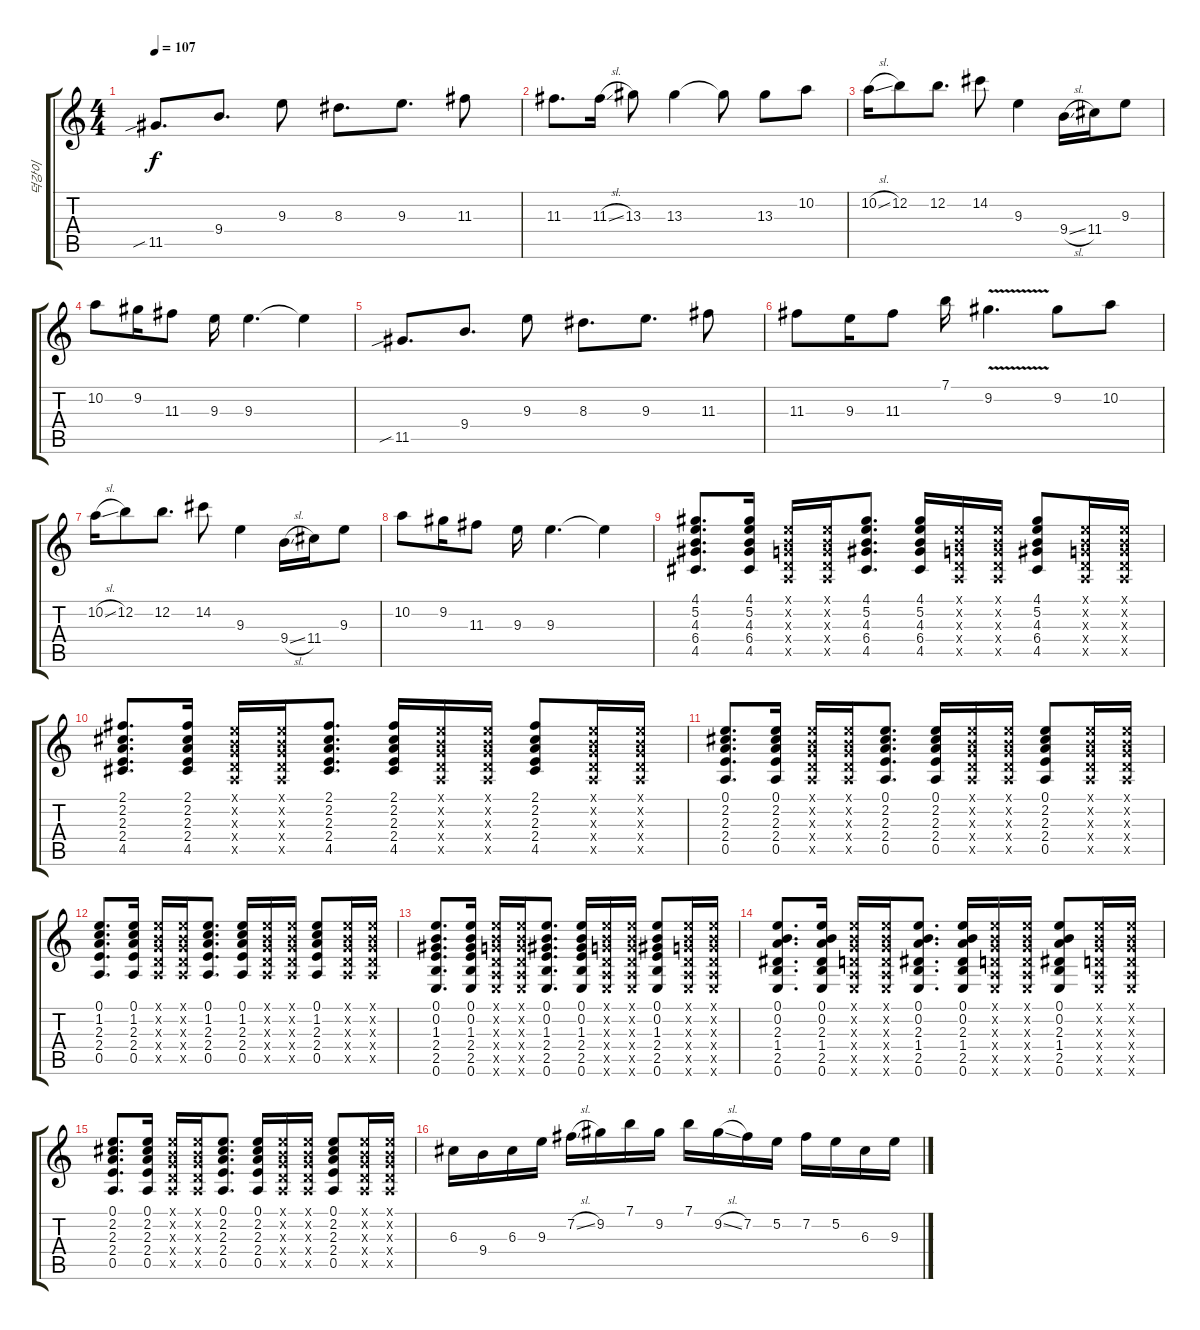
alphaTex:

\track ("덕강이" "덕강이") {instrument acousticguitarsteel}
\staff {score tabs}
\tuning (E4 B3 G3 D3 A2 E2) {hide}
\ts (4 4)
\tempo 107
\clef g2
\ks c
11.5{sib}.8{d dy f} 9.4.8{d} 9.3.8 8.3.8{d} 9.3.8{d} 11.3.8 |
11.3.8{d} 11.3{sl}.16 13.3.8 13.3.4 13.3{t}.8 13.3.8 10.2.8 |
10.2{sl}.16 12.2.8 12.2.8{d} 14.2.8 9.3.4 9.4{sl}.16 11.4.16 9.3.8 |
10.2.8 9.2.16 11.3.8 9.3.16 9.3.4{d} 9.3{t}.4 |
11.5{sib}.8{d} 9.4.8{d} 9.3.8 8.3.8{d} 9.3.8{d} 11.3.8 |
11.3.8 9.3.16 11.3.8 7.1.16 9.2{v}.4{d} 9.2.8 10.2.8 |
10.2{sl}.16 12.2.8 12.2.8{d} 14.2.8 9.3.4 9.4{sl}.16 11.4.16 9.3.8 |
10.2.8 9.2.16 11.3.8 9.3.16 9.3.4{d} 9.3{t}.4 |
(4.1 5.2 4.3 6.4 4.5).8{d} (4.1 5.2 4.3 6.4 4.5).16 (0.1{x} 0.2{x} 0.3{x} 0.4{x} 0.5{x}).16 (0.1{x} 0.2{x} 0.3{x} 0.4{x} 0.5{x}).16 (4.1 5.2 4.3 6.4 4.5).8{d} (4.1 5.2 4.3 6.4 4.5).16 (0.1{x} 0.2{x} 0.3{x} 0.4{x} 0.5{x}).16 (0.1{x} 0.2{x} 0.3{x} 0.4{x} 0.5{x}).16 (4.1 5.2 4.3 6.4 4.5).8 (0.1{x} 0.2{x} 0.3{x} 0.4{x} 0.5{x}).16 (0.1{x} 0.2{x} 0.3{x} 0.4{x} 0.5{x}).16 |
(2.1 2.2 2.3 2.4 4.5).8{d} (2.1 2.2 2.3 2.4 4.5).16 (0.1{x} 0.2{x} 0.3{x} 0.4{x} 0.5{x}).16 (0.1{x} 0.2{x} 0.3{x} 0.4{x} 0.5{x}).16 (2.1 2.2 2.3 2.4 4.5).8{d} (2.1 2.2 2.3 2.4 4.5).16 (0.1{x} 0.2{x} 0.3{x} 0.4{x} 0.5{x}).16 (0.1{x} 0.2{x} 0.3{x} 0.4{x} 0.5{x}).16 (2.1 2.2 2.3 2.4 4.5).8 (0.1{x} 0.2{x} 0.3{x} 0.4{x} 0.5{x}).16 (0.1{x} 0.2{x} 0.3{x} 0.4{x} 0.5{x}).16 |
(0.1 2.2 2.3 2.4 0.5).8{d} (0.1 2.2 2.3 2.4 0.5).16 (0.1{x} 0.2{x} 0.3{x} 0.4{x} 0.5{x}).16 (0.1{x} 0.2{x} 0.3{x} 0.4{x} 0.5{x}).16 (0.1 2.2 2.3 2.4 0.5).8{d} (0.1 2.2 2.3 2.4 0.5).16 (0.1{x} 0.2{x} 0.3{x} 0.4{x} 0.5{x}).16 (0.1{x} 0.2{x} 0.3{x} 0.4{x} 0.5{x}).16 (0.1 2.2 2.3 2.4 0.5).8 (0.1{x} 0.2{x} 0.3{x} 0.4{x} 0.5{x}).16 (0.1{x} 0.2{x} 0.3{x} 0.4{x} 0.5{x}).16 |
(0.1 1.2 2.3 2.4 0.5).8{d} (0.1 1.2 2.3 2.4 0.5).16 (0.1{x} 0.2{x} 0.3{x} 0.4{x} 0.5{x}).16 (0.1{x} 0.2{x} 0.3{x} 0.4{x} 0.5{x}).16 (0.1 1.2 2.3 2.4 0.5).8{d} (0.1 1.2 2.3 2.4 0.5).16 (0.1{x} 0.2{x} 0.3{x} 0.4{x} 0.5{x}).16 (0.1{x} 0.2{x} 0.3{x} 0.4{x} 0.5{x}).16 (0.1 1.2 2.3 2.4 0.5).8 (0.1{x} 0.2{x} 0.3{x} 0.4{x} 0.5{x}).16 (0.1{x} 0.2{x} 0.3{x} 0.4{x} 0.5{x}).16 |
(0.1 0.2 1.3 2.4 2.5 0.6).8{d} (0.1 0.2 1.3 2.4 2.5 0.6).16 (0.1{x} 0.2{x} 0.3{x} 0.4{x} 0.5{x} 0.6{x}).16 (0.1{x} 0.2{x} 0.3{x} 0.4{x} 0.5{x} 0.6{x}).16 (0.1 0.2 1.3 2.4 2.5 0.6).8{d} (0.1 0.2 1.3 2.4 2.5 0.6).16 (0.1{x} 0.2{x} 0.3{x} 0.4{x} 0.5{x} 0.6{x}).16 (0.1{x} 0.2{x} 0.3{x} 0.4{x} 0.5{x} 0.6{x}).16 (0.1 0.2 1.3 2.4 2.5 0.6).8 (0.1{x} 0.2{x} 0.3{x} 0.4{x} 0.5{x} 0.6{x}).16 (0.1{x} 0.2{x} 0.3{x} 0.4{x} 0.5{x} 0.6{x}).16 |
(0.1 0.2 2.3 1.4 2.5 0.6).8{d} (0.1 0.2 2.3 1.4 2.5 0.6).16 (0.1{x} 0.2{x} 0.3{x} 0.4{x} 0.5{x} 0.6{x}).16 (0.1{x} 0.2{x} 0.3{x} 0.4{x} 0.5{x} 0.6{x}).16 (0.1 0.2 2.3 1.4 2.5 0.6).8{d} (0.1 0.2 2.3 1.4 2.5 0.6).16 (0.1{x} 0.2{x} 0.3{x} 0.4{x} 0.5{x} 0.6{x}).16 (0.1{x} 0.2{x} 0.3{x} 0.4{x} 0.5{x} 0.6{x}).16 (0.1 0.2 2.3 1.4 2.5 0.6).8 (0.1{x} 0.2{x} 0.3{x} 0.4{x} 0.5{x} 0.6{x}).16 (0.1{x} 0.2{x} 0.3{x} 0.4{x} 0.5{x} 0.6{x}).16 |
(0.1 2.2 2.3 2.4 0.5).8{d} (0.1 2.2 2.3 2.4 0.5).16 (0.1{x} 0.2{x} 0.3{x} 0.4{x} 0.5{x}).16 (0.1{x} 0.2{x} 0.3{x} 0.4{x} 0.5{x}).16 (0.1 2.2 2.3 2.4 0.5).8{d} (0.1 2.2 2.3 2.4 0.5).16 (0.1{x} 0.2{x} 0.3{x} 0.4{x} 0.5{x}).16 (0.1{x} 0.2{x} 0.3{x} 0.4{x} 0.5{x}).16 (0.1 2.2 2.3 2.4 0.5).8 (0.1{x} 0.2{x} 0.3{x} 0.4{x} 0.5{x}).16 (0.1{x} 0.2{x} 0.3{x} 0.4{x} 0.5{x}).16 |
6.3.16 9.4.16 6.3.16 9.3.16 7.2{sl}.16 9.2.16 7.1.16 9.2.16 7.1.16 9.2{sl}.16 7.2.16 5.2.16 7.2.16 5.2.16 6.3.16 9.3.16
